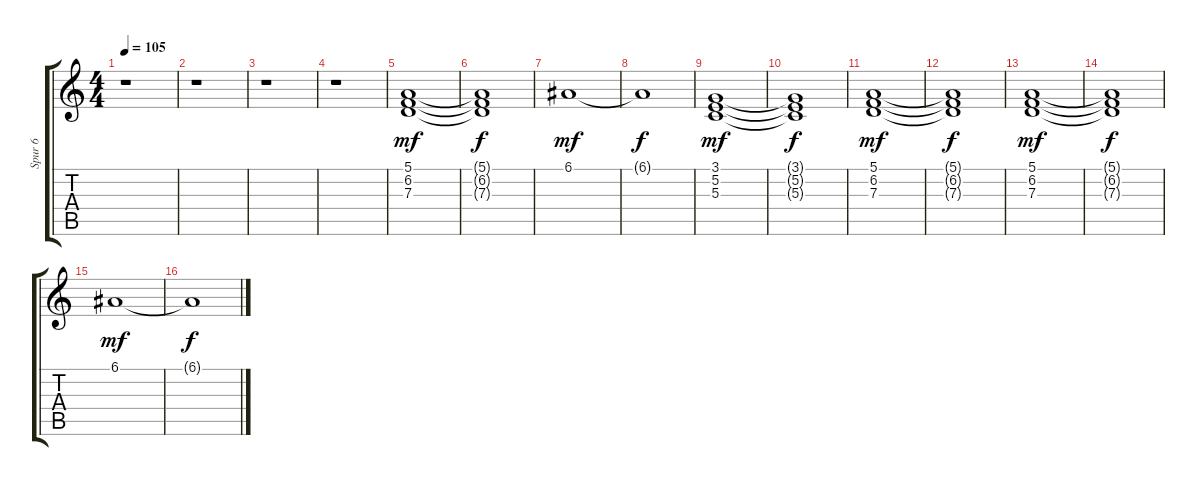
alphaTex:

\track ("Spur 6" "Spur 6") {instrument pad2warm}
\staff {score tabs}
\tuning (E4 B3 G3 D3 A2 E2) {hide}
\ts (4 4)
\tempo 105
\clef g2
\ks c
r.1{dy mf instrument pad2warm} |
r.1 |
r.1 |
r.1 |
(5.1 6.2 7.3).1{volume 9 balance 9} |
(5.1{t} 6.2{t} 7.3{t}).1{dy f} |
6.1.1{dy mf} |
6.1{t}.1{dy f} |
(3.1 5.2 5.3).1{dy mf} |
(3.1{t} 5.2{t} 5.3{t}).1{dy f} |
(5.1 6.2 7.3).1{dy mf} |
(5.1{t} 6.2{t} 7.3{t}).1{dy f} |
(5.1 6.2 7.3).1{dy mf} |
(5.1{t} 6.2{t} 7.3{t}).1{dy f} |
6.1.1{dy mf} |
6.1{t}.1{dy f}
